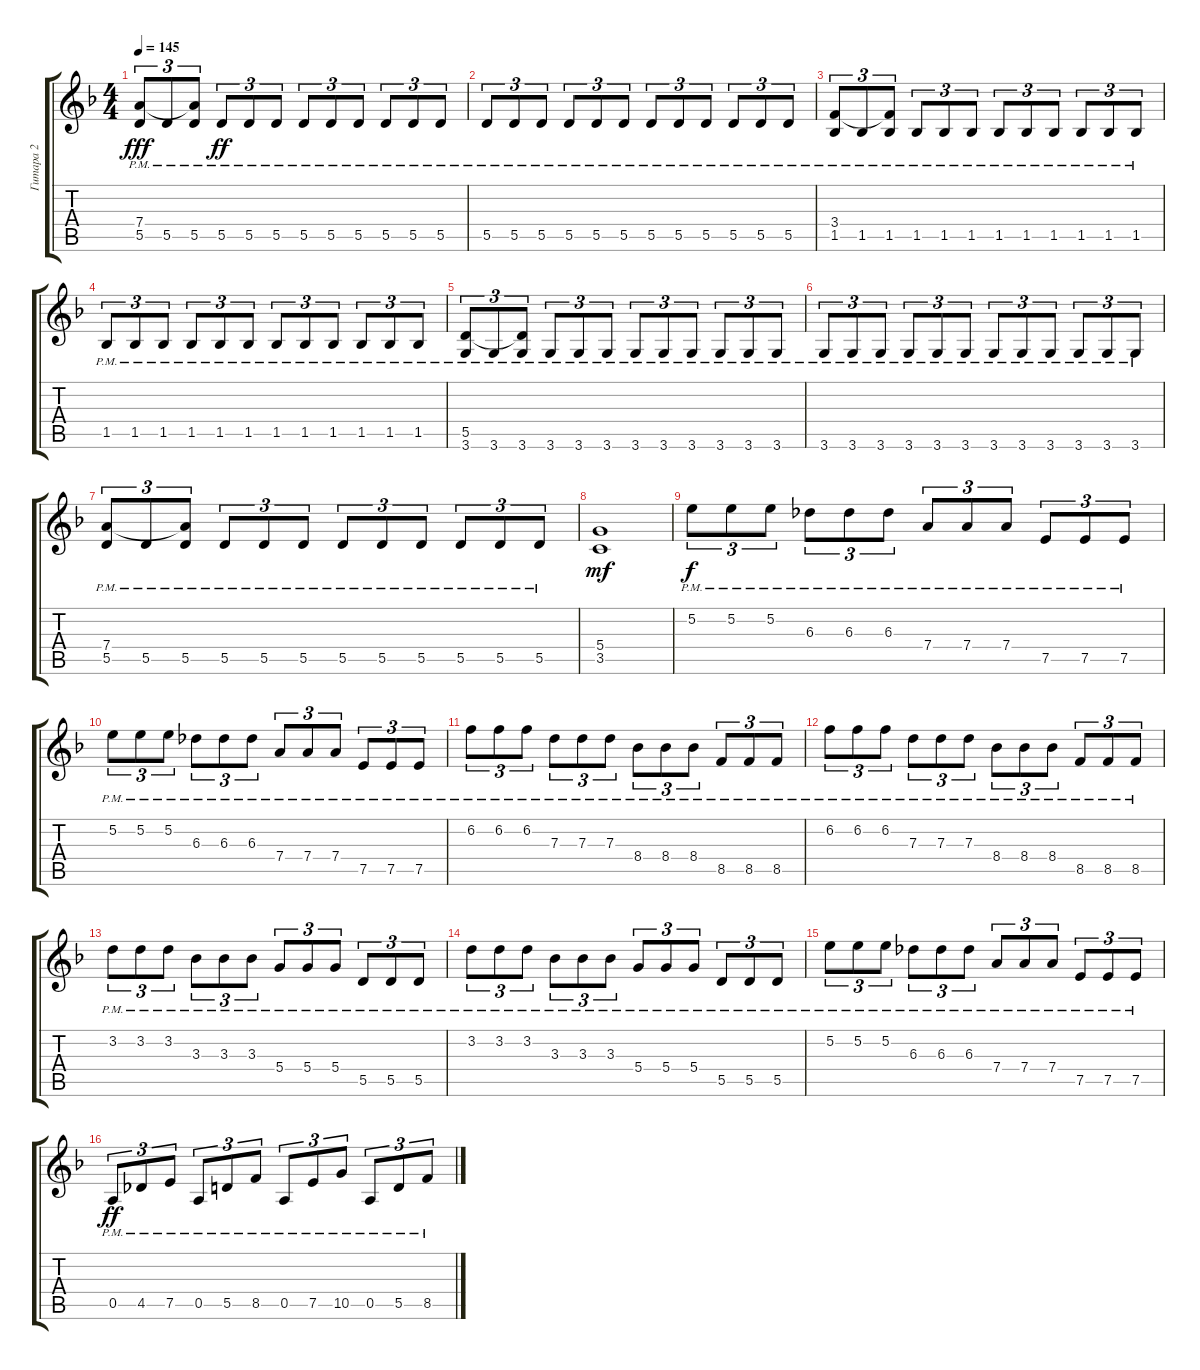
\track ("Гитара 2" "Гитара 2") {instrument distortionguitar}
\staff {score tabs}
\tuning (E4 B3 G3 D3 A2 E2) {hide}
\ts (4 4)
\tempo 145
\clef g2
\ks dminor
(7.4{pm} 5.5{pm}).8{tu (3 2) dy fff} 5.5{pm}.8{tu (3 2)} (7.4{t} 5.5{pm}).8{tu (3 2)} 5.5{pm}.8{tu (3 2) dy ff} 5.5{pm}.8{tu (3 2)} 5.5{pm}.8{tu (3 2)} 5.5{pm}.8{tu (3 2)} 5.5{pm}.8{tu (3 2)} 5.5{pm}.8{tu (3 2)} 5.5{pm}.8{tu (3 2)} 5.5{pm}.8{tu (3 2)} 5.5{pm}.8{tu (3 2)} |
5.5{pm}.8{tu (3 2)} 5.5{pm}.8{tu (3 2)} 5.5{pm}.8{tu (3 2)} 5.5{pm}.8{tu (3 2)} 5.5{pm}.8{tu (3 2)} 5.5{pm}.8{tu (3 2)} 5.5{pm}.8{tu (3 2)} 5.5{pm}.8{tu (3 2)} 5.5{pm}.8{tu (3 2)} 5.5{pm}.8{tu (3 2)} 5.5{pm}.8{tu (3 2)} 5.5{pm}.8{tu (3 2)} |
(3.4{pm} 1.5{pm}).8{tu (3 2)} 1.5{pm}.8{tu (3 2)} (3.4{t} 1.5{pm}).8{tu (3 2)} 1.5{pm}.8{tu (3 2)} 1.5{pm}.8{tu (3 2)} 1.5{pm}.8{tu (3 2)} 1.5{pm}.8{tu (3 2)} 1.5{pm}.8{tu (3 2)} 1.5{pm}.8{tu (3 2)} 1.5{pm}.8{tu (3 2)} 1.5{pm}.8{tu (3 2)} 1.5{pm}.8{tu (3 2)} |
1.5{pm}.8{tu (3 2)} 1.5{pm}.8{tu (3 2)} 1.5{pm}.8{tu (3 2)} 1.5{pm}.8{tu (3 2)} 1.5{pm}.8{tu (3 2)} 1.5{pm}.8{tu (3 2)} 1.5{pm}.8{tu (3 2)} 1.5{pm}.8{tu (3 2)} 1.5{pm}.8{tu (3 2)} 1.5{pm}.8{tu (3 2)} 1.5{pm}.8{tu (3 2)} 1.5{pm}.8{tu (3 2)} |
(5.5{pm} 3.6{pm}).8{tu (3 2)} 3.6{pm}.8{tu (3 2)} (5.5{t} 3.6{pm}).8{tu (3 2)} 3.6{pm}.8{tu (3 2)} 3.6{pm}.8{tu (3 2)} 3.6{pm}.8{tu (3 2)} 3.6{pm}.8{tu (3 2)} 3.6{pm}.8{tu (3 2)} 3.6{pm}.8{tu (3 2)} 3.6{pm}.8{tu (3 2)} 3.6{pm}.8{tu (3 2)} 3.6{pm}.8{tu (3 2)} |
3.6{pm}.8{tu (3 2)} 3.6{pm}.8{tu (3 2)} 3.6{pm}.8{tu (3 2)} 3.6{pm}.8{tu (3 2)} 3.6{pm}.8{tu (3 2)} 3.6{pm}.8{tu (3 2)} 3.6{pm}.8{tu (3 2)} 3.6{pm}.8{tu (3 2)} 3.6{pm}.8{tu (3 2)} 3.6{pm}.8{tu (3 2)} 3.6{pm}.8{tu (3 2)} 3.6{pm}.8{tu (3 2)} |
(7.4{pm} 5.5{pm}).8{tu (3 2)} 5.5{pm}.8{tu (3 2)} (7.4{t} 5.5{pm}).8{tu (3 2)} 5.5{pm}.8{tu (3 2)} 5.5{pm}.8{tu (3 2)} 5.5{pm}.8{tu (3 2)} 5.5{pm}.8{tu (3 2)} 5.5{pm}.8{tu (3 2)} 5.5{pm}.8{tu (3 2)} 5.5{pm}.8{tu (3 2)} 5.5{pm}.8{tu (3 2)} 5.5{pm}.8{tu (3 2)} |
(5.4 3.5).1{dy mf} |
5.2{pm}.8{tu (3 2) dy f} 5.2{pm}.8{tu (3 2)} 5.2{pm}.8{tu (3 2)} 6.3{pm}.8{tu (3 2)} 6.3{pm}.8{tu (3 2)} 6.3{pm}.8{tu (3 2)} 7.4{pm}.8{tu (3 2)} 7.4{pm}.8{tu (3 2)} 7.4{pm}.8{tu (3 2)} 7.5{pm}.8{tu (3 2)} 7.5{pm}.8{tu (3 2)} 7.5{pm}.8{tu (3 2)} |
5.2{pm}.8{tu (3 2)} 5.2{pm}.8{tu (3 2)} 5.2{pm}.8{tu (3 2)} 6.3{pm}.8{tu (3 2)} 6.3{pm}.8{tu (3 2)} 6.3{pm}.8{tu (3 2)} 7.4{pm}.8{tu (3 2)} 7.4{pm}.8{tu (3 2)} 7.4{pm}.8{tu (3 2)} 7.5{pm}.8{tu (3 2)} 7.5{pm}.8{tu (3 2)} 7.5{pm}.8{tu (3 2)} |
6.2{pm}.8{tu (3 2)} 6.2{pm}.8{tu (3 2)} 6.2{pm}.8{tu (3 2)} 7.3{pm}.8{tu (3 2)} 7.3{pm}.8{tu (3 2)} 7.3{pm}.8{tu (3 2)} 8.4{pm}.8{tu (3 2)} 8.4{pm}.8{tu (3 2)} 8.4{pm}.8{tu (3 2)} 8.5{pm}.8{tu (3 2)} 8.5{pm}.8{tu (3 2)} 8.5{pm}.8{tu (3 2)} |
6.2{pm}.8{tu (3 2)} 6.2{pm}.8{tu (3 2)} 6.2{pm}.8{tu (3 2)} 7.3{pm}.8{tu (3 2)} 7.3{pm}.8{tu (3 2)} 7.3{pm}.8{tu (3 2)} 8.4{pm}.8{tu (3 2)} 8.4{pm}.8{tu (3 2)} 8.4{pm}.8{tu (3 2)} 8.5{pm}.8{tu (3 2)} 8.5{pm}.8{tu (3 2)} 8.5{pm}.8{tu (3 2)} |
3.2{pm}.8{tu (3 2)} 3.2{pm}.8{tu (3 2)} 3.2{pm}.8{tu (3 2)} 3.3{pm}.8{tu (3 2)} 3.3{pm}.8{tu (3 2)} 3.3{pm}.8{tu (3 2)} 5.4{pm}.8{tu (3 2)} 5.4{pm}.8{tu (3 2)} 5.4{pm}.8{tu (3 2)} 5.5{pm}.8{tu (3 2)} 5.5{pm}.8{tu (3 2)} 5.5{pm}.8{tu (3 2)} |
3.2{pm}.8{tu (3 2)} 3.2{pm}.8{tu (3 2)} 3.2{pm}.8{tu (3 2)} 3.3{pm}.8{tu (3 2)} 3.3{pm}.8{tu (3 2)} 3.3{pm}.8{tu (3 2)} 5.4{pm}.8{tu (3 2)} 5.4{pm}.8{tu (3 2)} 5.4{pm}.8{tu (3 2)} 5.5{pm}.8{tu (3 2)} 5.5{pm}.8{tu (3 2)} 5.5{pm}.8{tu (3 2)} |
5.2{pm}.8{tu (3 2)} 5.2{pm}.8{tu (3 2)} 5.2{pm}.8{tu (3 2)} 6.3{pm}.8{tu (3 2)} 6.3{pm}.8{tu (3 2)} 6.3{pm}.8{tu (3 2)} 7.4{pm}.8{tu (3 2)} 7.4{pm}.8{tu (3 2)} 7.4{pm}.8{tu (3 2)} 7.5{pm}.8{tu (3 2)} 7.5{pm}.8{tu (3 2)} 7.5{pm}.8{tu (3 2)} |
0.5{pm}.8{tu (3 2) dy ff} 4.5{pm}.8{tu (3 2)} 7.5{pm}.8{tu (3 2)} 0.5{pm}.8{tu (3 2)} 5.5{pm}.8{tu (3 2)} 8.5{pm}.8{tu (3 2)} 0.5{pm}.8{tu (3 2)} 7.5{pm}.8{tu (3 2)} 10.5{pm}.8{tu (3 2)} 0.5{pm}.8{tu (3 2)} 5.5{pm}.8{tu (3 2)} 8.5{pm}.8{tu (3 2)}
